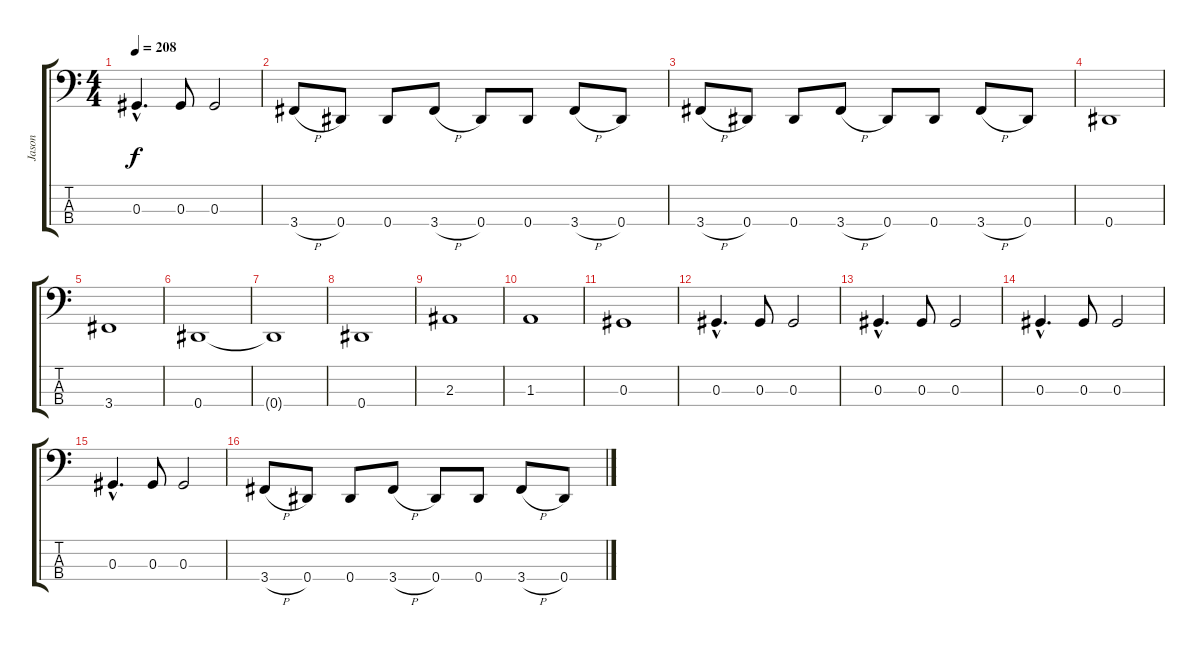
\track ("Jason" "Jason") {instrument electricbasspick}
\staff {score tabs}
\tuning (Gb2 Db2 Ab1 Eb1) {hide}
\ts (4 4)
\tempo 208
\clef f4
\ks c
0.3{hac}.4{d dy f} 0.3.8 0.3.2 |
3.4{h}.8 0.4.8 0.4.8 3.4{h}.8 0.4.8 0.4.8 3.4{h}.8 0.4.8 |
3.4{h}.8 0.4.8 0.4.8 3.4{h}.8 0.4.8 0.4.8 3.4{h}.8 0.4.8 |
0.4.1 |
3.4.1 |
0.4.1 |
0.4{t}.1 |
0.4.1 |
2.3.1 |
1.3.1 |
0.3.1 |
0.3{hac}.4{d} 0.3.8 0.3.2 |
0.3{hac}.4{d} 0.3.8 0.3.2 |
0.3{hac}.4{d} 0.3.8 0.3.2 |
0.3{hac}.4{d} 0.3.8 0.3.2 |
3.4{h}.8 0.4.8 0.4.8 3.4{h}.8 0.4.8 0.4.8 3.4{h}.8 0.4.8
